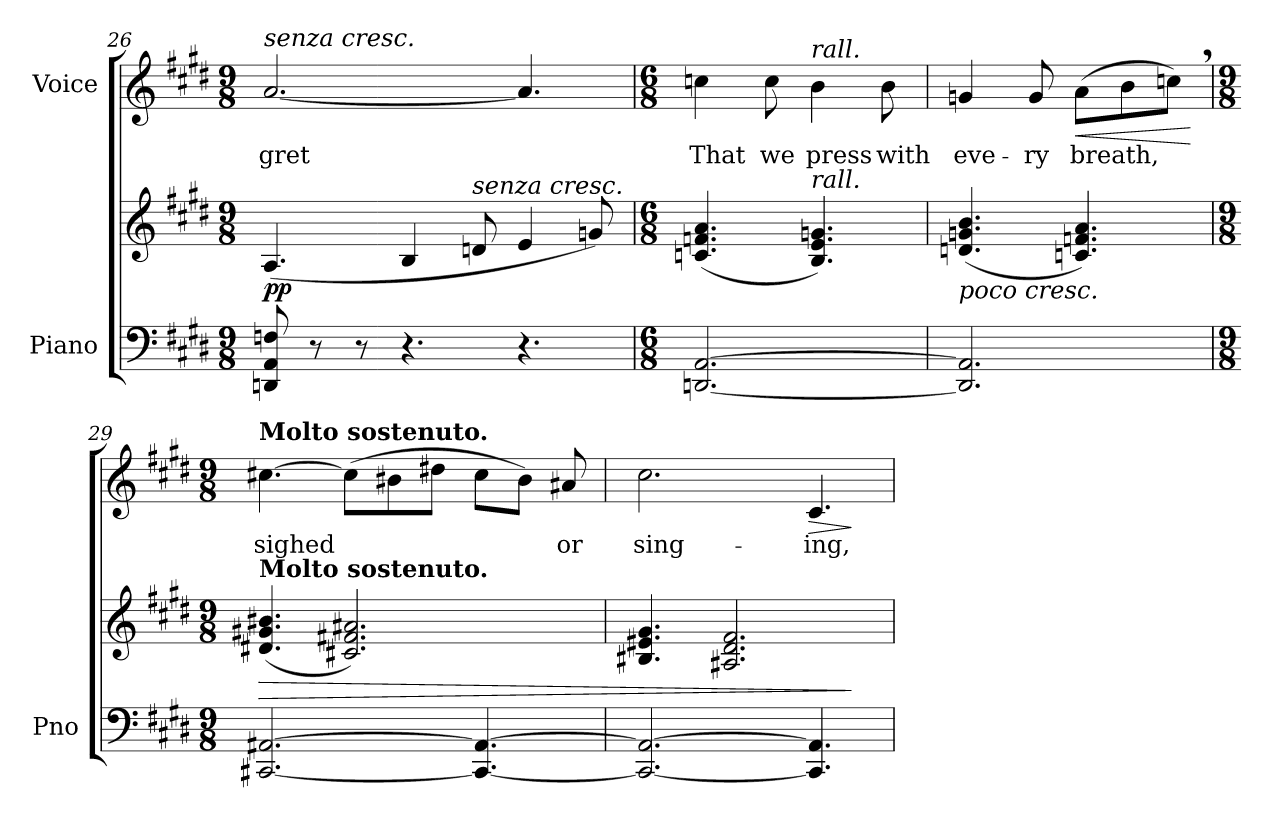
**kern	**kern	**dynam	**kern	**text	**dynam
*part2	*part2	*part2	*part1	*part1	*part1
*staff3	*staff2	*staff2/3	*staff1	*staff1	*staff1
*I"Piano	*	*	*I"Voice	*	*
*I'Pno	*	*	*	*	*
*clefF4	*clefG2	*	*clefG2	*	*
*k[f#c#g#d#]	*k[f#c#g#d#]	*	*k[f#c#g#d#]	*	*
*M9/8	*M9/8	*	*M9/8	*	*
=26	=26	=26	=26	=26	=26
!	!	!	!LO:TX:i:t=senza cresc.	!	!
!	!	!LO:DY:b	!	!	!
8DDn/ 8AA/ 8Fn/	(4.A/	pp	[2.a/	-gret	.
8r	.	.	.	.	.
8r	.	.	.	.	.
4.r	4B/	.	.	.	.
!	!LO:TX:i:t=senza cresc.	!	!	!	!
.	8dn/	.	.	.	.
4.r	4e/	.	4.a/]	.	.
.	8gn/)	.	.	.	.
=27	=27	=27	=27	=27	=27
*M6/8	*M6/8	*	*M6/8	*	*
[2.DDn/ [2.AA/	(>4.cn/ 4.fn/ 4.a/	.	4ccn\	That	.
.	.	.	8cc\	we	.
!	!	!	!LO:TX:i:t=rall.	!	!
!	!LO:TX:i:t=rall.	!	!	!	!
.	4.B/ 4.e/ 4.gn/)	.	4b\	press	.
.	.	.	8b\	with	.
=28	=28	=28	=28	=28	=28
!	!LO:TX:b:i:t=poco cresc.	!	!	!	!
2.DD/] 2.AA/]	(>4.dn/ 4.gn/ 4.b/	.	4gn/	eve-	.
.	.	.	8g/	-ry	.
!	!	!	!	!	!LO:HP:b
.	4.cn/ 4.fn/ 4.a/)	.	(8a\L	breath,	<
.	.	.	8b\	.	.
.	.	.	8ccn,\J)	.	.
.	.	.	.	.	[
=29	=29	=29	=29	=29	=29
*M9/8	*M9/8	*	*M9/8	*	*
!	!	!	!LO:TX:a:B:t=Molto sostenuto.	!	!
!	!LO:TX:a:B:t=Molto sostenuto.	!	!	!	!
!	!	!LO:HP:b	!	!	!
[2.CC#X/ [2.AA#X/	(>4.d#X/ 4.g#X/ 4.b#X/	>	[4.cc#X\	sighed	.
.	2.c#X/ 2.f#X/ 2.a#X/)	.	(8cc#\L]	.	.
.	.	.	8b#X\	.	.
.	.	.	8dd#X\J	.	.
4.CC#/_ 4.AA#/_	.	.	8cc#\L	.	.
.	.	.	8b#\J)	.	.
.	.	.	8a#X/	or	.
=30	=30	=30	=30	=30	=30
2.CC#/_ 2.AA#/_	4.B#X/ 4.e#X/ 4.g#/	.	2.cc#\	sing-	.
.	2.A#X/ 2.d#/ 2.f#/	.	.	.	.
!	!	!	!	!	!LO:HP:b
4.CC#/] 4.AA#/]	.	.	4.c#/	-ing,	>
.	.	]	.	.	]
=	=	=	=	=	=
*-	*-	*-	*-	*-	*-
